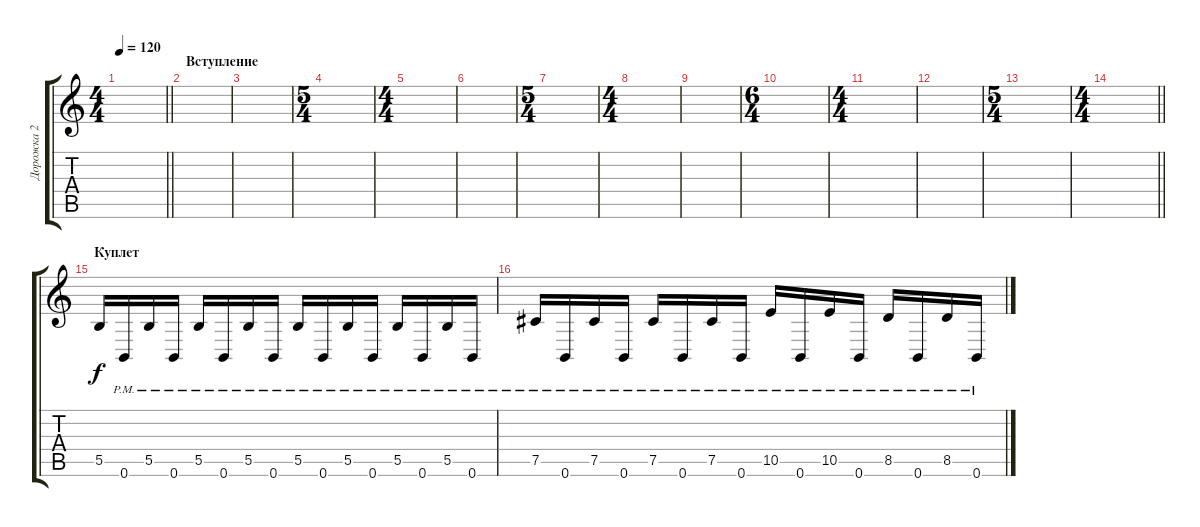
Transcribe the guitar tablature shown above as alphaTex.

\track ("Дорожка 2" "Дорожка 2") {instrument distortionguitar}
\staff {score tabs}
\tuning (Db4 Ab3 E3 B2 Gb2 B1) {hide}
\ts (4 4)
\tempo 120
\clef g2
\barLineRight lightlight
\ks c
|
\section ("" "Вступление")
|
|
\ts (5 4)
|
\ts (4 4)
|
|
\ts (5 4)
|
\ts (4 4)
|
|
\ts (6 4)
|
\ts (4 4)
|
|
\ts (5 4)
|
\ts (4 4)
\barLineRight lightlight
|
\section ("" "Куплет")
5.5.16 0.6{pm}.16 5.5{pm}.16 0.6{pm}.16 5.5{pm}.16 0.6{pm}.16 5.5{pm}.16 0.6{pm}.16 5.5{pm}.16 0.6{pm}.16 5.5{pm}.16 0.6{pm}.16 5.5{pm}.16 0.6{pm}.16 5.5{pm}.16 0.6{pm}.16 |
7.5{pm}.16 0.6{pm}.16 7.5{pm}.16 0.6{pm}.16 7.5{pm}.16 0.6{pm}.16 7.5{pm}.16 0.6{pm}.16 10.5{pm}.16 0.6{pm}.16 10.5{pm}.16 0.6{pm}.16 8.5{pm}.16 0.6{pm}.16 8.5{pm}.16 0.6{pm}.16
